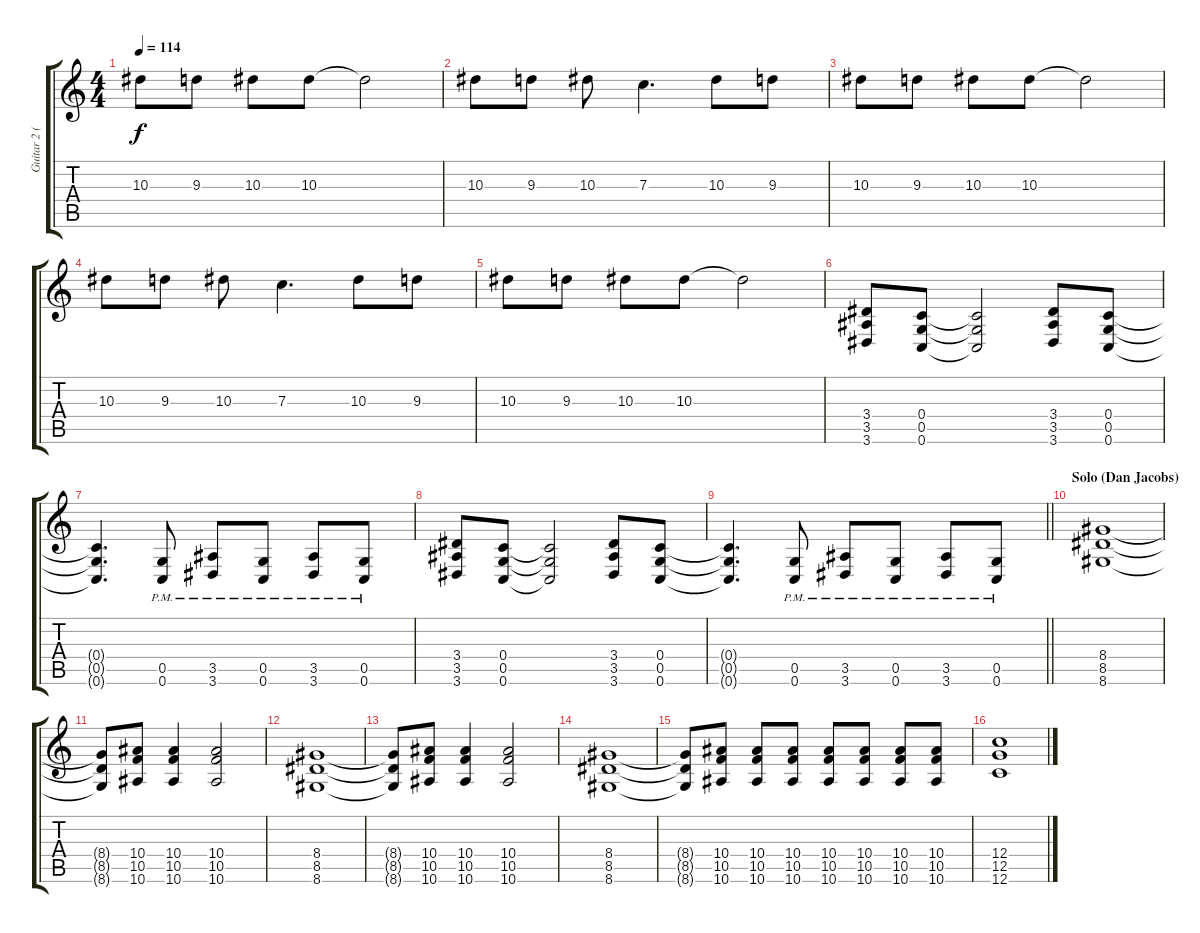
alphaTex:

\track ("Guitar 2 (Travis Miguel)" "Guitar 2 (") {instrument distortionguitar}
\staff {score tabs}
\tuning (D4 A3 F3 C3 G2 C2) {hide}
\ts (4 4)
\tempo 114
\clef g2
\ks c
10.3.8{dy f} 9.3.8 10.3.8 10.3.8 10.3{t}.2 |
10.3.8 9.3.8 10.3.8 7.3.4{d} 10.3.8 9.3.8 |
10.3.8 9.3.8 10.3.8 10.3.8 10.3{t}.2 |
10.3.8 9.3.8 10.3.8 7.3.4{d} 10.3.8 9.3.8 |
10.3.8 9.3.8 10.3.8 10.3.8 10.3{t}.2 |
(3.4 3.5 3.6).8{volume 11} (0.4 0.5 0.6).8 (0.4{t} 0.5{t} 0.6{t}).2 (3.4 3.5 3.6).8 (0.4 0.5 0.6).8 |
(0.4{t} 0.5{t} 0.6{t}).4{d} (0.5{pm} 0.6{pm}).8 (3.5{pm} 3.6{pm}).8 (0.5{pm} 0.6{pm}).8 (3.5{pm} 3.6{pm}).8 (0.5{pm} 0.6{pm}).8 |
(3.4 3.5 3.6).8 (0.4 0.5 0.6).8 (0.4{t} 0.5{t} 0.6{t}).2 (3.4 3.5 3.6).8 (0.4 0.5 0.6).8 |
\barLineRight lightlight
(0.4{t} 0.5{t} 0.6{t}).4{d} (0.5{pm} 0.6{pm}).8 (3.5{pm} 3.6{pm}).8 (0.5{pm} 0.6{pm}).8 (3.5{pm} 3.6{pm}).8 (0.5{pm} 0.6{pm}).8 |
\section ("" "Solo (Dan Jacobs)")
(8.4 8.5 8.6).1{volume 9 balance 8} |
(8.4{t} 8.5{t} 8.6{t}).8 (10.4 10.5 10.6).8 (10.4 10.5 10.6).4 (10.4 10.5 10.6).2 |
(8.4 8.5 8.6).1 |
(8.4{t} 8.5{t} 8.6{t}).8 (10.4 10.5 10.6).8 (10.4 10.5 10.6).4 (10.4 10.5 10.6).2 |
(8.4 8.5 8.6).1 |
(8.4{t} 8.5{t} 8.6{t}).8 (10.4 10.5 10.6).8 (10.4 10.5 10.6).8 (10.4 10.5 10.6).8 (10.4 10.5 10.6).8 (10.4 10.5 10.6).8 (10.4 10.5 10.6).8 (10.4 10.5 10.6).8 |
(12.4 12.5 12.6).1
